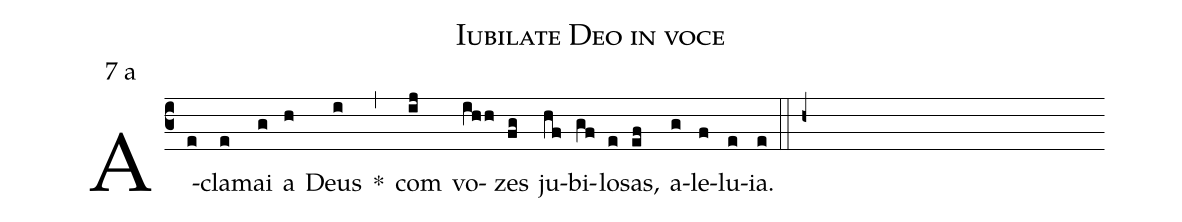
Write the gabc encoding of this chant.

name: Iubilate Deo in voce;
mode: 7;
mode-differentia: a;
commentary: Cantus ID 000000;
commentary: Sl 46(47),2;
%%
(c3)

A(e)cla(e)mai(g) a(h) Deus(i) *(,) com(ij) vo(ihh)zes(fg) ju(hf)bi(gf)lo(e)sas,(ef) a(g)le(f)lu(e)ia.(e)

(::)

(h+)
